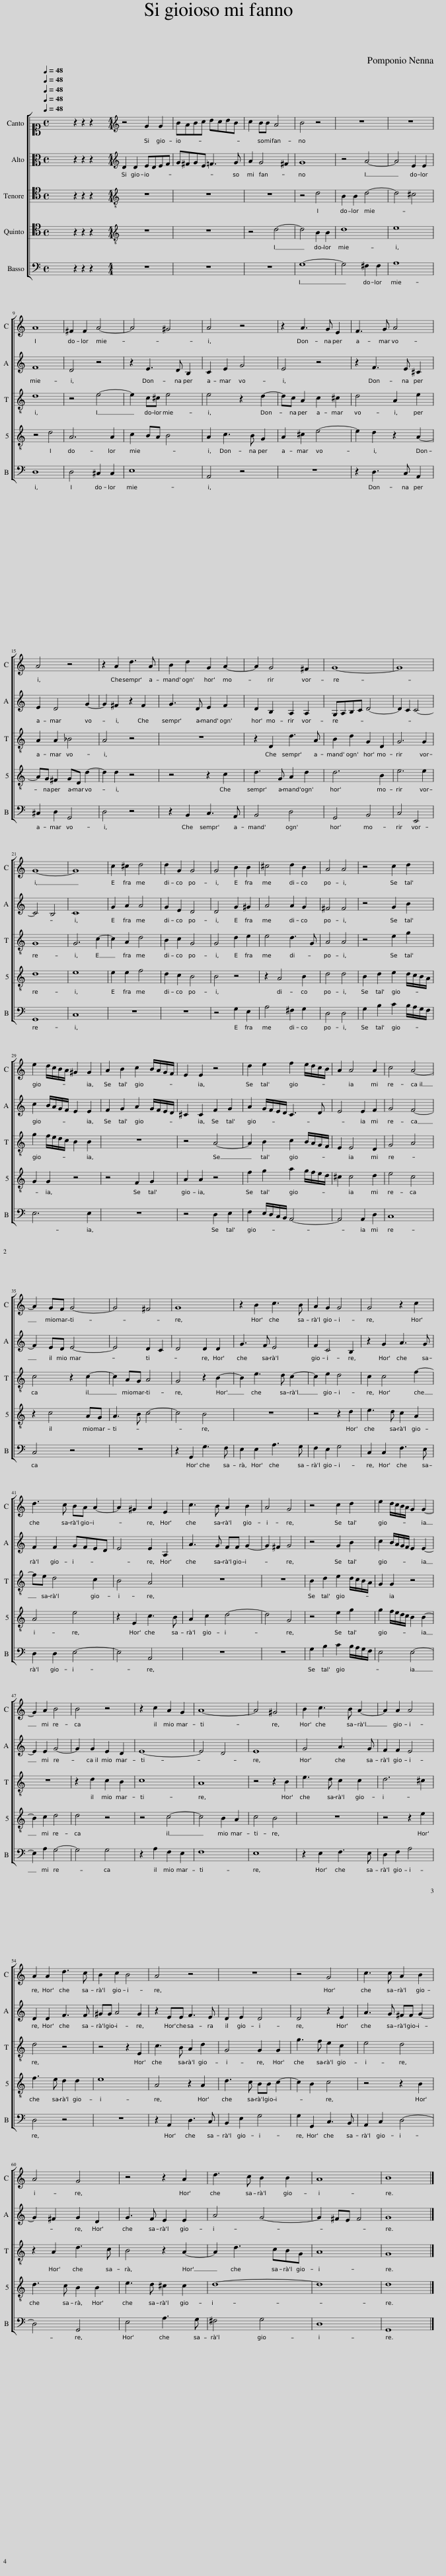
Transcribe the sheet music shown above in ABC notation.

X:1
%%score [ 1 2 [ 3 4 ] 5 ]
L:1/8
Q:1/4=48
M:4/4
I:linebreak $
K:C
V:1 alto1
V:2 alto
V:3 tenor
V:4 tenor
V:5 bass
V:1
 x8 | z2 z2 z2 x2 |[M:4/4][K:treble] z4 G2 G2 | BABc dcdB | c2 BB A4 | %5
 B4 z4 | z8 | z8 |$ A8 | ^F2 F2 A4- | %10
 A4 ^G4 | A4 z4 | z2 A3 G E2 | F3 G A4 |$ A4 z4 | %15
 z2 A2 d3 A | B2 d2 G2 A2- | A2 G4 ^F2 | G8- | G8 |$ %20
 G8- | G8 | c2 ^c2 d4 | d2 G2 G4 | G4 B2 B2 | %25
 ^c4 d2 B2 | A4 A4 | z4 c2 d2 |$ e2 d/c/B/A/ ^G2 G2 | A2 B2 c2 B/A/G/F/ | %30
 E2 E2 z4 | d2 e2 f2 e/d/c/B/ | A2 A4 A2 | c4 A4- |$ A2 GF G4- | %35
 G4 ^F4 | G8 | z2 B2 c3 B | A2 G2 G4 | G4 z2 c2 |$ %40
 d3 c BA A2- | A2 ^G2 A2 E2 | c3 B A2 B2 | A4 G4 | z4 c2 d2 | %45
 e2 d/c/B/A/ G2 G2- |$ G2 A2 B4 | B4 z4 | z2 c2 A2 G2 | A8- | %50
 A4 ^G4 | B2 c3 B A2- | A2 A2 A4 |$ A2 A2 d3 c | B2 c2 B4 | %55
 A4 z4 | z8 | z4 G4 | c3 c A2 B2 |$ A4 G4 | %60
 z4 z2 A2 | d3 c B2 B2 | A8 | B8 |] %64
V:2
 x8 | z2 z2 z2 x2 |[M:4/4][K:treble] D2 D2 EDEF | G^FGE =F3 G | A2 G4 ^F2 | %5
 G8 | z4 A4- | A4 E2 E2 |$ F8 | D4 z4 | %10
 z2 E3 D B,2 | C2 E2 G4 | E4 z4 | z2 F3 E ^C2 |$ E2 D4 G2- | %15
 G2 ^F2 z2 F2 | G3 D E2 F2 | D2 B,2 A,2 A,2 | G,A,B,C D4- | D2 C2 C4- |$ %20
 C4 B,4 | C8 | G2 A2 A4 | G2 E2 D4 | D4 G2 ^G2 | %25
 A4 A2 G2 | ^F4 F4 | z4 G2 B2 |$ c2 B/A/G/F/ E2 E2 | F2 G2 A2 G/F/E/D/ | %30
 ^C2 C2 F2 G2 | A2 G/F/E/D/ C3 D | E4 E2 F2 | G4 F4- |$ F2 ED E4- | %35
 E4 D2 C2 | D4 D2 D2 | G3 F E4 | F2 C4 B,2 | z2 G2 A3 G |$ %40
 F2 F2 GFED | E4 E2 A,2 | A3 G FF G2- | G2 ^F2 G4 | z4 G2 B2 | %45
 c2 B/A/G/F/ E2 E2- |$ E2 E2 G4- | G2 G2 E2 D2 | E8- | E4 D4 | %50
 E8 | G4 A3 G | F2 F2 E4 |$ D2 D2 F3 F | ^GG A4 G2 | %55
 z2 EE F3 E | D2 E2 D4 | D4 z2 E2 | A3 G ^FF G2- |$ G2 ^F2 G2 D2 | %60
 G3 F E2 E2 | A4 G4- | G2 ^FE F4 | G8 |] %64
V:3
 x8 | z2 z2 z2 x2 |[M:4/4][K:treble-8] z8 | z8 | z8 | %5
 z4 d4 | B2 B2 d4- | d4 ^c4 |$ d8 | z4 e4- | %10
 e2 c^c e4 | e4 z2 d2- | dc A2 c2 ^c2 | d4 A2 e2 |$ A2 A2 _B4 | %15
 A4 z4 | z8 | z2 D2 d3 A | B2 d2 G2 D2 | G6 G2 |$ %20
 G8 | G6 c2- | c2 A2 d4 | B2 c2 G4 | G4 d2 e2 | %25
 e4 d3 G | A4 A4 | z4 e2 g2 |$ g2 f/e/d/c/ B2 B2 | z8 | %30
 z4 A4- | A2 B2 c2 B/A/G/F/ | E2 E4 D2 | G4 A4 |$ c4 z2 c2- | %35
 c2 AG A4 | G4 z2 B2- | B2 e3 d c2- | c2 e2 d4 | c2 c4 f2- |$ %40
 fe d4 c2 | B4 A4 | z8 | z8 | B2 d2 e2 d/c/B/A/ | %45
 G2 G2 z4 |$ z8 | z2 d2 c2 B2 | c8 | A8 | %50
 z4 z2 B2 | e3 d c2 c2 | d6 ^c2 |$ d4 z4 | z4 z2 E2 | %55
 c3 B A2 d2 | G4 G2 G2 | g3 f e2 c2 | e4 d4 |$ z2 A2 d3 c | %60
 B4 z2 A2- | A2 d3 cBG | A8 | G8 |] %64
V:4
 x8 | z2 z2 z2 x2 |[M:4/4][K:treble-8] z8 | z8 | z4 d4- | %5
 d4 B2 B2 | d8 | e8 |$ z4 d4 | A6 A2 | %10
 c2 BA B4 | A2 c3 B G2 | A2 ^c2 e4- | e2 d2 z2 A2- |$ AG ^F2 GD d2- | %15
 d2 d2 z4 | z4 z2 c2 | d3 G A2 d2 | d6 B2 | e6 e2 |$ %20
 d8 | e8 | e2 e2 f4 | d2 c2 B4 | B4 z4 | %25
 z2 A4 B2 | d4 d4 | B2 d2 e2 d/c/B/A/ |$ G2 G2 z4 | z4 F2 G2 | %30
 A2 A2 z4 | f2 g2 a2 g/f/e/d/ | ^c2 c4 d2 | e4 c4 |$ z2 c4 AG | %35
 A3 B c4- | c4 B4 | z8 | z4 z2 d2 | e3 d c2 A2 |$ %40
 A4 e4 | z2 E2 c3 B | A2 c2 d4- | d4 G4 | z4 e2 g2 | %45
 g2 f/e/d/c/ B2 B2- |$ B2 c2 d4 | d4 z4 | z4 c4- | c4 B2 A2 | %50
 c4 B4 | z8 | z4 z2 e2 |$ f3 e d2 d2 | e8 | %55
 A4 z2 A2 | d3 c BB c2- | c2 B2 c4 | z4 z2 B2 |$ d3 c B2 B2 | %60
 e3 d ^c2 c2 | d8- | d8 | d8 |] %64
V:5
 x8 | z2 z2 z2 x2 |[M:4/4] z8 | z8 | z8 | %5
 G,8- | G,4 ^F,2 F,2 | A,8 |$ D,8 | D,4 ^C,2 C,2 | %10
 E,8 | A,,4 z4 | z8 | z2 D,3 C, A,,2 |$ ^C,2 D,2 G,,4 | %15
 D,4 z4 | z2 B,,2 C,3 A,, | B,,4 D,4 | G,,4 B,,4 | C,4 E,,4 |$ %20
 G,,8 | C,8 | z8 | z8 | z4 G,2 E,2 | %25
 A,4 ^F,2 G,2 | D,4 D,4 | G,2 B,2 C2 B,/A,/G,/F,/ |$ E,6 E,2 | z8 | %30
 z4 D,2 E,2 | F,2 E,/D,/C,/B,,/ A,,4- | A,,4 A,,2 D,2 | C,8 |$ C,4 z4 | %35
 z8 | z2 G,,2 G,3 F, | E,2 E,2 A,3 G, | F,2 E,2 G,4 | C,2 C,2 F,3 E, |$ %40
 D,2 D,2 E,4- | E,4 A,,4 | z8 | z8 | G,2 B,2 C2 B,/A,/G,/F,/ | %45
 E,4 E,4- |$ E,2 A,2 G,4- | G,4 G,4 | z2 A,2 F,2 E,2 | F,8 | %50
 E,8 | z2 E,2 F,3 E, | D,2 F,2 A,4 |$ D,4 z4 | z8 | %55
 z2 A,,2 D,3 C, | B,,2 E,2 G,4 | G,2 G,,2 C,3 B,, | A,,2 C,2 D,4- |$ D,4 G,,4 | %60
 E,4 A,3 G, | ^F,4 G,4 | D,8 | G,,8 |] %64
